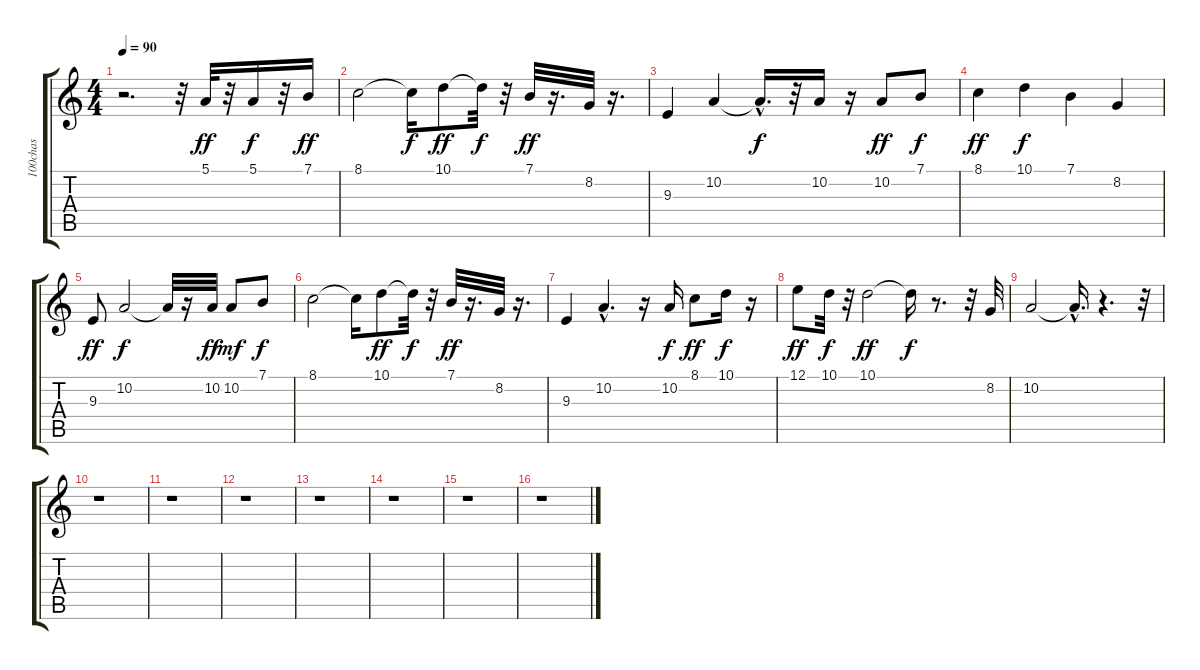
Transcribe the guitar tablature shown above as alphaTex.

\track ("100chas" "100chas") {instrument electricpiano2}
\staff {score tabs}
\tuning (E4 B3 G3 D3 A2 E2) {hide}
\ts (4 4)
\tempo 90
\clef g2
\ks c
r.2{d dy ff} r.32 5.1.32 r.32 5.1.16{dy f} r.32 7.1.16{dy ff} |
8.1.2 8.1{t}.16{dy f} 10.1.8{dy ff} 10.1{t}.32{dy f} r.32 7.1.32{dy ff} r.16{d} 8.2.32 r.16{d} |
9.3.4 10.2.4 10.2{hac t}.16{d dy f} r.32 10.2.16 r.16 10.2.8{dy ff} 7.1.8{dy f} |
8.1.4{dy ff} 10.1.4{dy f} 7.1.4 8.2.4 |
9.3.8{dy ff} 10.2.2{dy f} 10.2{t}.32 r.16 10.2.32{dy ff} 10.2.8{dy mf} 7.1.8{dy f} |
8.1.2 8.1{t}.16 10.1.8{dy ff} 10.1{t}.32{dy f} r.32 7.1.32{dy ff} r.16{d} 8.2.32 r.16{d} |
9.3.4 10.2{hac}.4{d} r.16 10.2.16{dy f} 8.1.8{dy ff} 10.1.16{dy f} r.16 |
12.1.8{dy ff} 10.1.32{dy f} r.32 10.1.2{dy ff} 10.1{t}.16{dy f} r.8{d} r.32 8.2.32 |
10.2.2 10.2{hac t}.16{d} r.4{d} r.32 |
r.1 |
r.1 |
r.1 |
r.1 |
r.1 |
r.1 |
r.1
